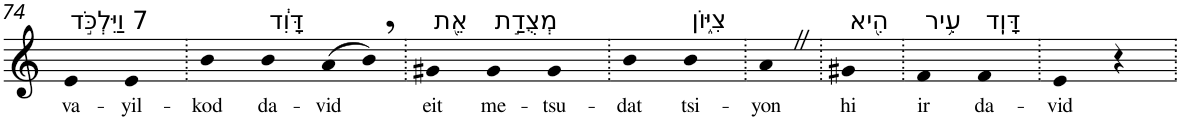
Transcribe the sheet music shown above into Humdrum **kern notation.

**kern	**text
*part1	*part1
*staff1	*staff1
*I"Piano	*
*I'Pno	*
!!LO:PB:g=z
*clefG2	*
*k[]	*
=74	=74
!LO:TX:a:t=7 וַיִּלְכֹּ֣ד	!
!	!LO:LY:b
4e	va-
!	!LO:LY:b
4e	-yil-
=75.	=75.
!	!LO:LY:b
4b	-kod
!LO:TX:a:t=דָּוִ֔ד	!
!	!LO:LY:b
4b	da-
!	!LO:LY:b
(>8a	-vid
8b,)	.
=76.	=76.
!LO:TX:a:t=אֵ֖ת	!
!	!LO:LY:b
4g#X	eit
!LO:TX:a:t=מְצֻדַ֣ת	!
!	!LO:LY:b
4g#	me-
!	!LO:LY:b
4g#	-tsu-
=77.	=77.
!	!LO:LY:b
4b	-dat
!LO:TX:a:t=צִיּ֑וֹן	!
!	!LO:LY:b
4b	tsi-
=78.	=78.
!	!LO:LY:b
4aZ	-yon
=79.	=79.
!LO:TX:a:t=הִ֖יא	!
!	!LO:LY:b
4g#X	hi
=80.	=80.
!LO:TX:a:t=עִ֥יר	!
!	!LO:LY:b
4f	ir
!LO:TX:a:t=דָּוִֽד	!
!	!LO:LY:b
4f	da-
=81.	=81.
!	!LO:LY:b
4e	-vid
4r	.
=.	=.
*-	*-
